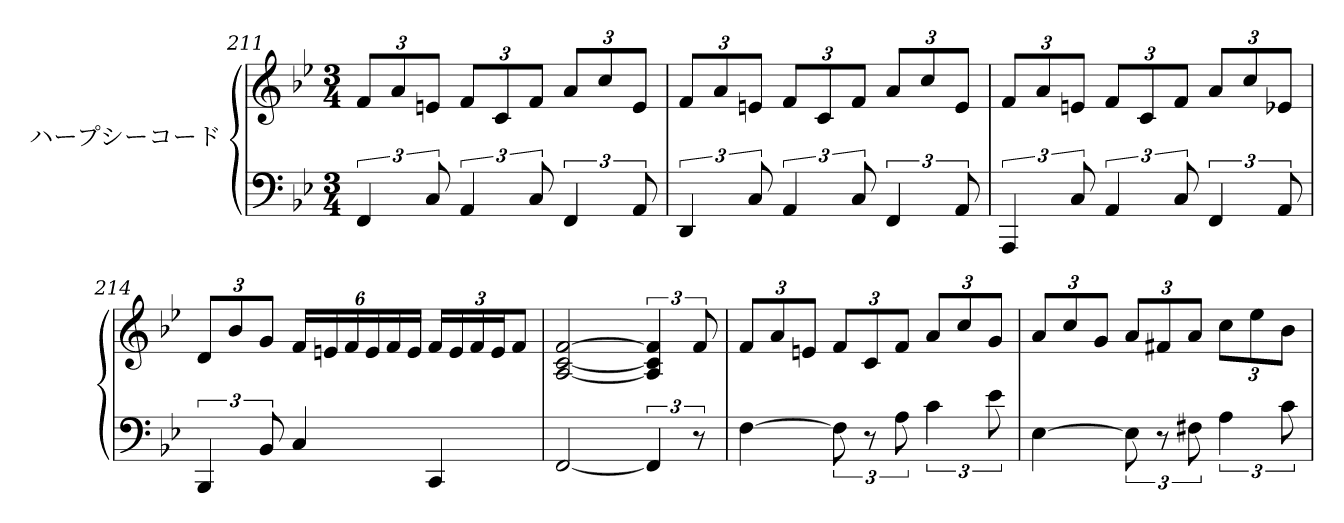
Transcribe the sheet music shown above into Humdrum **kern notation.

**kern	**kern
*part1	*part1
*staff2	*staff1
*I"ハープシーコード	*
!!LO:PB:g=z
*clefF4	*clefG2
*k[b-e-]	*k[b-e-]
*M3/4	*M3/4
*	*Xbrackettup
=211	=211
6FF/	12f/L
.	12a/
12C/	12en/J
6AA/	12f/L
.	12c/
12C/	12f/J
6FF/	12a/L
.	12cc/
12AA/	12e/J
=212	=212
6DD/	12f/L
.	12a/
12C/	12en/J
6AA/	12f/L
.	12c/
12C/	12f/J
6FF/	12a/L
.	12cc/
12AA/	12e/J
=213	=213
6AAA/	12f/L
.	12a/
12C/	12en/J
6AA/	12f/L
.	12c/
12C/	12f/J
6FF/	12a/L
.	12cc/
12AA/	12e-X/J
!!LO:LB:g=z
=214	=214
6BBB-/	12d/L
.	12b-/
12BB-/	12g/J
4C/	24f/LL
.	24en/
.	24f/
.	24e/
.	24f/
.	24e/JJ
4CC/	24f/LL
.	24e/
.	24f/
.	24e/J
.	12f/J
=215	=215
[2FF/	[2A/ [2c/ [2f/
*	*brackettup
6FF/]	6A/] 6c/] 6f/]
12r	12f/
=216	=216
*	*Xbrackettup
[4F\	12f/L
.	12a/
.	12en/J
12F\]	12f/L
12r	12c/
12A\	12f/J
6c\	12a/L
.	12cc/
12e-\	12g/J
=217	=217
[4E-\	12a/L
.	12cc/
.	12g/J
12E-\]	12a/L
12r	12f#X/
12F#X\	12a/J
6A\	12cc\L
.	12ee-\
12c\	12b-\J
=	=
*-	*-
